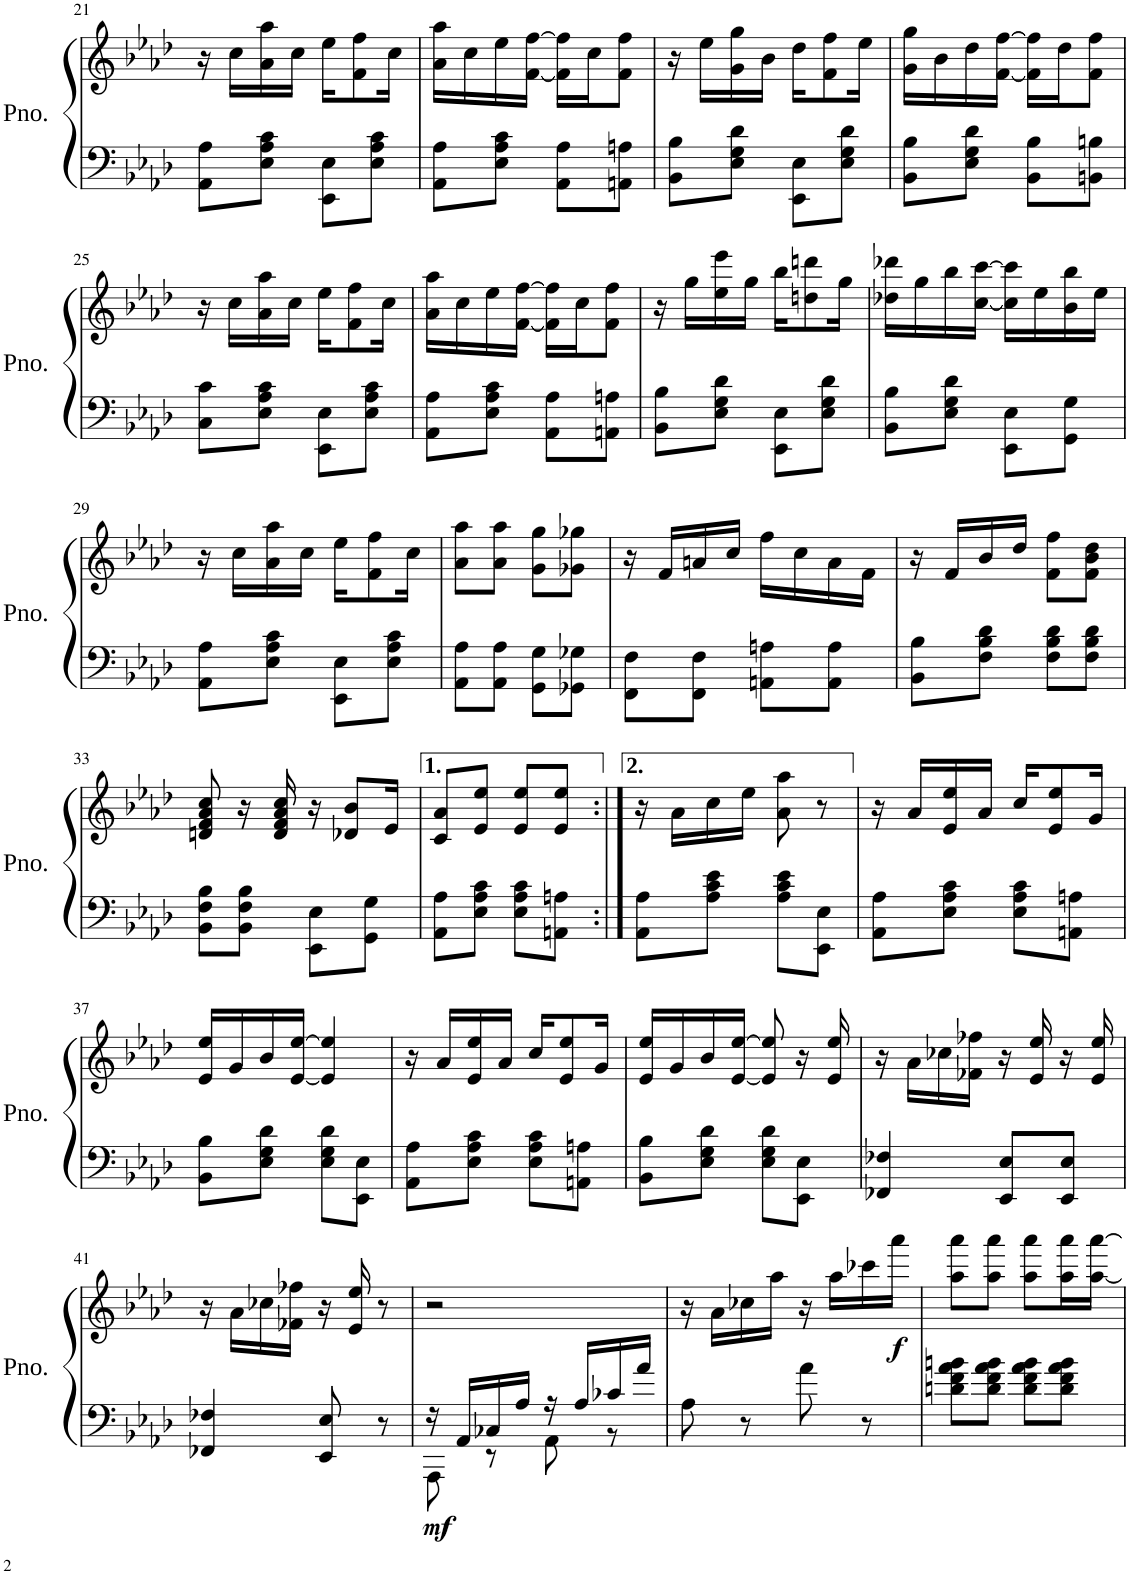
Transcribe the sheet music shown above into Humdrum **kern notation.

**kern	**kern	**dynam
*part1	*part1	*part1
*staff2	*staff1	*staff1/2
*I"Piano	*	*
*I'Pno.	*	*
!!LO:PB:g=z
*clefF4	*clefG2	*
*k[b-e-a-d-]	*k[b-e-a-d-]	*
*M2/4	*M2/4	*
=21	=21	=21
8AA-\ 8A-\L	16r	.
.	16cc\LL	.
8E-\ 8A-\ 8c\J	16a-\ 16aa-\	.
.	16cc\JJ	.
8EE-\ 8E-\L	16ee-\KL	.
.	8f\ 8ff\	.
8E-\ 8A-\ 8c\J	.	.
.	16cc\Jk	.
=22	=22	=22
8AA-\ 8A-\L	16a-\ 16aa-\LL	.
.	16cc\	.
8E-\ 8A-\ 8c\J	16ee-\	.
.	[16f\ [16ff\JJ	.
8AA-\ 8A-\L	16f\] 16ff\]LL	.
.	16cc\J	.
8AAn\ 8An\J	8f\ 8ff\J	.
=23	=23	=23
8BB-\ 8B-\L	16r	.
.	16ee-\LL	.
8E-\ 8G\ 8d-\J	16g\ 16gg\	.
.	16b-\JJ	.
8EE-\ 8E-\L	16dd-\KL	.
.	8f\ 8ff\	.
8E-\ 8G\ 8d-\J	.	.
.	16ee-\Jk	.
=24	=24	=24
8BB-\ 8B-\L	16g\ 16gg\LL	.
.	16b-\	.
8E-\ 8G\ 8d-\J	16dd-\	.
.	[16f\ [16ff\JJ	.
8BB-\ 8B-\L	16f\] 16ff\]LL	.
.	16dd-\J	.
8BBn\ 8Bn\J	8f\ 8ff\J	.
!!LO:LB:g=z
=25	=25	=25
8C\ 8c\L	16r	.
.	16cc\LL	.
8E-\ 8A-\ 8c\J	16a-\ 16aa-\	.
.	16cc\JJ	.
8EE-\ 8E-\L	16ee-\KL	.
.	8f\ 8ff\	.
8E-\ 8A-\ 8c\J	.	.
.	16cc\Jk	.
=26	=26	=26
8AA-\ 8A-\L	16a-\ 16aa-\LL	.
.	16cc\	.
8E-\ 8A-\ 8c\J	16ee-\	.
.	[16f\ [16ff\JJ	.
8AA-\ 8A-\L	16f\] 16ff\]LL	.
.	16cc\J	.
8AAn\ 8An\J	8f\ 8ff\J	.
=27	=27	=27
8BB-\ 8B-\L	16r	.
.	16gg\LL	.
8E-\ 8G\ 8d-\J	16ee-\ 16eee-\	.
.	16gg\JJ	.
8EE-\ 8E-\L	16bb-\KL	.
.	8ddn\ 8dddn\	.
8E-\ 8G\ 8d-\J	.	.
.	16gg\Jk	.
=28	=28	=28
8BB-\ 8B-\L	16dd-X\ 16ddd-X\LL	.
.	16gg\	.
8E-\ 8G\ 8d-\J	16bb-\	.
.	[16cc\ [16ccc\JJ	.
8EE-\ 8E-\L	16cc\] 16ccc\]LL	.
.	16ee-\	.
8GG\ 8G\J	16b-\ 16bb-\	.
.	16ee-\JJ	.
!!LO:LB:g=z
=29	=29	=29
8AA-\ 8A-\L	16r	.
.	16cc\LL	.
8E-\ 8A-\ 8c\J	16a-\ 16aa-\	.
.	16cc\JJ	.
8EE-\ 8E-\L	16ee-\KL	.
.	8f\ 8ff\	.
8E-\ 8A-\ 8c\J	.	.
.	16cc\Jk	.
=30	=30	=30
8AA-\ 8A-\L	8a-\ 8aa-\L	.
8AA-\ 8A-\J	8a-\ 8aa-\J	.
8GG\ 8G\L	8g\ 8gg\L	.
8GG-X\ 8G-X\J	8g-X\ 8gg-X\J	.
=31	=31	=31
8FF\ 8F\L	16r	.
.	16f/LL	.
8FF\ 8F\J	16an/	.
.	16cc/JJ	.
8AAn\ 8An\L	16ff\LL	.
.	16cc\	.
8AA\ 8A\J	16a\	.
.	16f\JJ	.
=32	=32	=32
8BB-\ 8B-\L	16r	.
.	16f/LL	.
8F\ 8B-\ 8d-\J	16b-/	.
.	16dd-/JJ	.
8F\ 8B-\ 8d-\L	8f\ 8ff\L	.
8F\ 8B-\ 8d-\J	8f\ 8b-\ 8dd-\J	.
!!LO:LB:g=z
=33	=33	=33
8BB-\ 8F\ 8B-\L	8dn/ 8f/ 8a-/ 8cc/	.
8BB-\ 8F\ 8B-\J	16r	.
.	16d/ 16f/ 16a-/ 16cc/	.
8EE-\ 8E-\L	16r	.
.	8d-X/ 8b-/L	.
8GG\ 8G\J	.	.
.	16e-/Jk	.
=34	=34	=34
8AA-\ 8A-\L	8c/ 8a-/L	.
8E-\ 8A-\ 8c\J	8e-/ 8ee-/J	.
8E-\ 8A-\ 8c\L	8e-/ 8ee-/L	.
8AAn\ 8An\J	8e-/ 8ee-/J	.
=35:|!	=35:|!	=35:|!
8AA-\ 8A-\L	16r	.
.	16a-\LL	.
8A-\ 8c\ 8e-\J	16cc\	.
.	16ee-\JJ	.
8A-\ 8c\ 8e-\L	8a-\ 8aa-\	.
8EE-\ 8E-\J	8r	.
=36	=36	=36
8AA-\ 8A-\L	16r	.
.	16a-/LL	.
8E-\ 8A-\ 8c\J	16e-/ 16ee-/	.
.	16a-/JJ	.
8E-\ 8A-\ 8c\L	16cc/KL	.
.	8e-/ 8ee-/	.
8AAn\ 8An\J	.	.
.	16g/Jk	.
!!LO:LB:g=z
=37	=37	=37
8BB-\ 8B-\L	16e-/ 16ee-/LL	.
.	16g/	.
8E-\ 8G\ 8d-\J	16b-/	.
.	[16e-/ [16ee-/JJ	.
8E-\ 8G\ 8d-\L	4e-/] 4ee-/]	.
8EE-\ 8E-\J	.	.
=38	=38	=38
8AA-\ 8A-\L	16r	.
.	16a-/LL	.
8E-\ 8A-\ 8c\J	16e-/ 16ee-/	.
.	16a-/JJ	.
8E-\ 8A-\ 8c\L	16cc/KL	.
.	8e-/ 8ee-/	.
8AAn\ 8An\J	.	.
.	16g/Jk	.
=39	=39	=39
8BB-\ 8B-\L	16e-/ 16ee-/LL	.
.	16g/	.
8E-\ 8G\ 8d-\J	16b-/	.
.	[16e-/ [16ee-/JJ	.
8E-\ 8G\ 8d-\L	8e-/] 8ee-/]	.
8EE-\ 8E-\J	16r	.
.	16e-/ 16ee-/	.
=40	=40	=40
4FF-X/ 4F-X/	16r	.
.	16a-\LL	.
.	16cc-X\	.
.	16f-X\ 16ff-X\JJ	.
8EE-/ 8E-/L	16r	.
.	16e-/ 16ee-/	.
8EE-/ 8E-/J	16r	.
.	16e-/ 16ee-/	.
!!LO:LB:g=z
=41	=41	=41
4FF-X/ 4F-X/	16r	.
.	16a-\LL	.
.	16cc-X\	.
.	16f-X\ 16ff-X\JJ	.
8EE-/ 8E-/	16r	.
.	16e-/ 16ee-/	.
8r	8r	.
=42	=42	=42
*^	*	*
!	!	!	!LO:DY:b=2
16r	8AAA-\	2r	mf
16AA-/LL	.	.	.
16C-X/	8r	.	.
16A-/JJ	.	.	.
16r	8AA-\	.	.
16A-/LL	.	.	.
16c-X/	8r	.	.
16a-/JJ	.	.	.
*v	*v	*	*
=43	=43	=43
8A-\	16r	.
.	16a-\LL	.
8r	16cc-X\	.
.	16aa-\JJ	.
8a-\	16r	.
.	16aa-\LL	.
8r	16ccc-X\	.
.	16aaa-\JJ	.
=44	=44	=44
!	!	!LO:DY:b
8dn\ 8f\ 8a-\ 8bn\L	8aa-\ 8aaa-\L	f
8d\ 8f\ 8a-\ 8b\J	8aa-\ 8aaa-\J	.
8d\ 8f\ 8a-\ 8b\L	8aa-\ 8aaa-\L	.
8d\ 8f\ 8a-\ 8b\J	16aa-\ 16aaa-\L	.
.	[16aa-\ [16aaa-\JJ	.
=	=	=
*-	*-	*-
